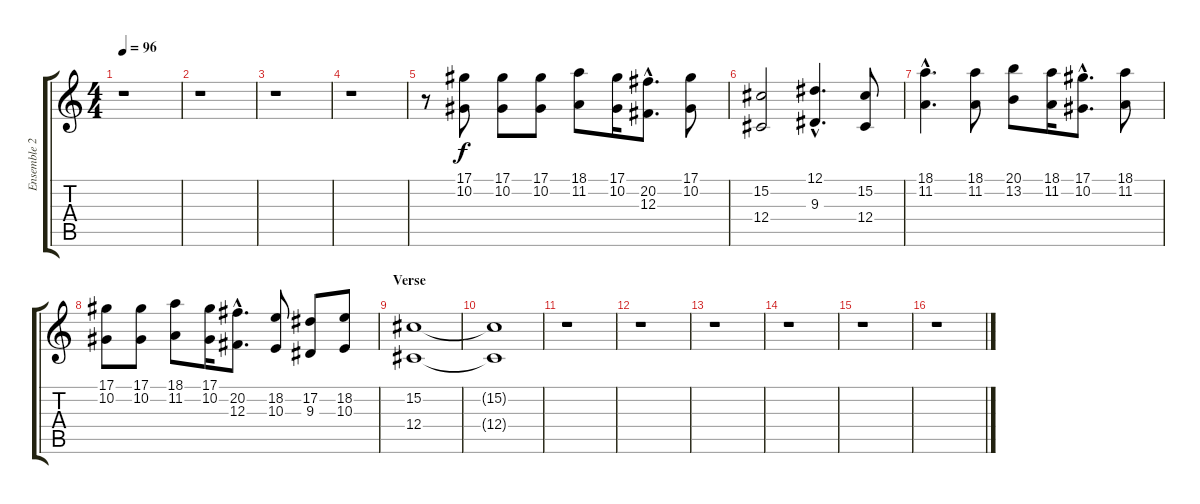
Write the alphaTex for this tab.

\track ("Ensemble 2" "Ensemble 2") {instrument synthstrings1}
\staff {score tabs}
\tuning (Eb4 Bb3 Gb3 Db3 Ab2 Eb2) {hide}
\ts (4 4)
\tempo 96
\clef g2
\ks c
r.1{dy f} |
r.1 |
r.1 |
r.1 |
r.8{volume 12 instrument stringensemble1} (17.1 10.2).8 (17.1 10.2).8 (17.1 10.2).8 (18.1 11.2).8 (17.1 10.2).16 (20.2{hac} 12.3{hac}).8{d} (17.1 10.2).8 |
(15.2 12.4).2 (12.1{hac} 9.3{hac}).4{d} (15.2 12.4).8 |
(18.1{hac} 11.2{hac}).4{d} (18.1 11.2).8 (20.1 13.2).8 (18.1 11.2).16 (17.1{hac} 10.2{hac}).8{d} (18.1 11.2).8 |
(17.1 10.2).8 (17.1 10.2).8 (18.1 11.2).8 (17.1 10.2).16 (20.2{hac} 12.3{hac}).8{d} (18.2 10.3).8 (17.2 9.3).8 (18.2 10.3).8 |
\section ("" "Verse")
(15.2 12.4).1{volume 0} |
(15.2{t} 12.4{t}).1 |
r.1 |
r.1 |
r.1 |
r.1 |
r.1 |
r.1
